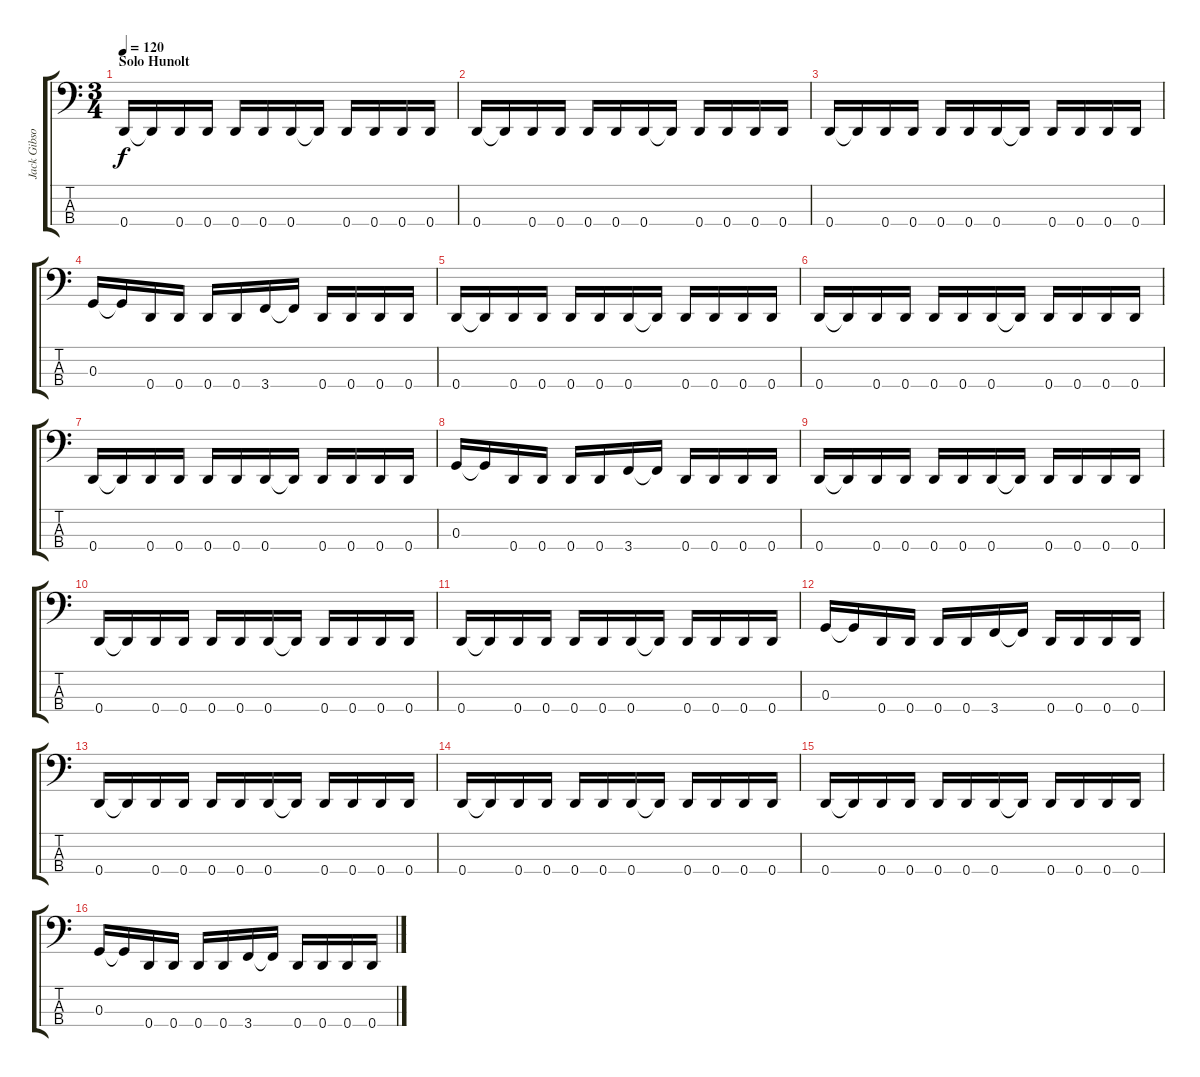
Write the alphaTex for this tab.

\track ("Jack Gibson" "Jack Gibso") {instrument electricbassfinger}
\staff {score tabs}
\tuning (F2 C2 G1 D1) {hide}
\ts (3 4)
\section ("" "Solo Hunolt")
\tempo 120
\clef f4
\ks c
0.4.16{dy f} 0.4{t}.16 0.4.16 0.4.16 0.4.16 0.4.16 0.4.16 0.4{t}.16 0.4.16 0.4.16 0.4.16 0.4.16 |
0.4.16 0.4{t}.16 0.4.16 0.4.16 0.4.16 0.4.16 0.4.16 0.4{t}.16 0.4.16 0.4.16 0.4.16 0.4.16 |
0.4.16 0.4{t}.16 0.4.16 0.4.16 0.4.16 0.4.16 0.4.16 0.4{t}.16 0.4.16 0.4.16 0.4.16 0.4.16 |
0.3.16 0.3{t}.16 0.4.16 0.4.16 0.4.16 0.4.16 3.4.16 3.4{t}.16 0.4.16 0.4.16 0.4.16 0.4.16 |
0.4.16 0.4{t}.16 0.4.16 0.4.16 0.4.16 0.4.16 0.4.16 0.4{t}.16 0.4.16 0.4.16 0.4.16 0.4.16 |
0.4.16 0.4{t}.16 0.4.16 0.4.16 0.4.16 0.4.16 0.4.16 0.4{t}.16 0.4.16 0.4.16 0.4.16 0.4.16 |
0.4.16 0.4{t}.16 0.4.16 0.4.16 0.4.16 0.4.16 0.4.16 0.4{t}.16 0.4.16 0.4.16 0.4.16 0.4.16 |
0.3.16 0.3{t}.16 0.4.16 0.4.16 0.4.16 0.4.16 3.4.16 3.4{t}.16 0.4.16 0.4.16 0.4.16 0.4.16 |
0.4.16 0.4{t}.16 0.4.16 0.4.16 0.4.16 0.4.16 0.4.16 0.4{t}.16 0.4.16 0.4.16 0.4.16 0.4.16 |
0.4.16 0.4{t}.16 0.4.16 0.4.16 0.4.16 0.4.16 0.4.16 0.4{t}.16 0.4.16 0.4.16 0.4.16 0.4.16 |
0.4.16 0.4{t}.16 0.4.16 0.4.16 0.4.16 0.4.16 0.4.16 0.4{t}.16 0.4.16 0.4.16 0.4.16 0.4.16 |
0.3.16 0.3{t}.16 0.4.16 0.4.16 0.4.16 0.4.16 3.4.16 3.4{t}.16 0.4.16 0.4.16 0.4.16 0.4.16 |
0.4.16 0.4{t}.16 0.4.16 0.4.16 0.4.16 0.4.16 0.4.16 0.4{t}.16 0.4.16 0.4.16 0.4.16 0.4.16 |
0.4.16 0.4{t}.16 0.4.16 0.4.16 0.4.16 0.4.16 0.4.16 0.4{t}.16 0.4.16 0.4.16 0.4.16 0.4.16 |
0.4.16 0.4{t}.16 0.4.16 0.4.16 0.4.16 0.4.16 0.4.16 0.4{t}.16 0.4.16 0.4.16 0.4.16 0.4.16 |
0.3.16 0.3{t}.16 0.4.16 0.4.16 0.4.16 0.4.16 3.4.16 3.4{t}.16 0.4.16 0.4.16 0.4.16 0.4.16
